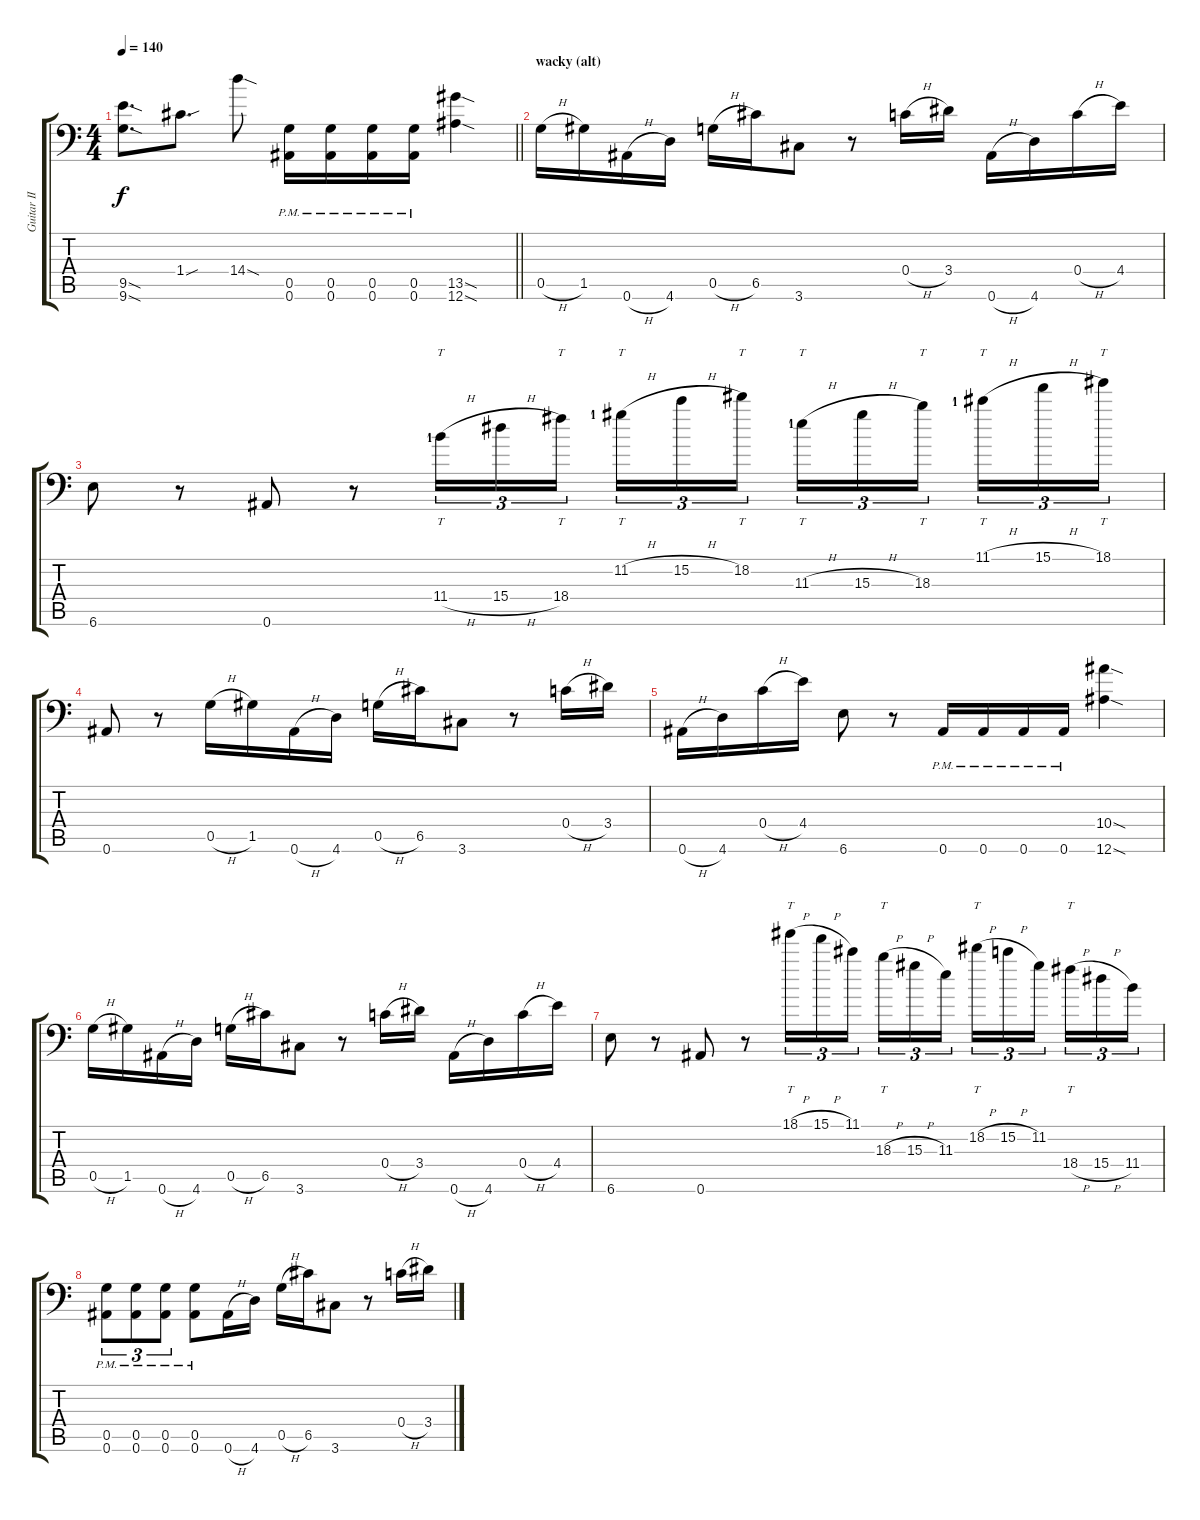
\track ("Guitar II (Jake)" "Guitar II ") {instrument overdrivenguitar}
\staff {score tabs}
\tuning (D4 A3 F3 C3 G2 Bb1) {hide}
\ts (4 4)
\tempo 140
\clef f4
\barLineRight lightlight
\ks c
(9.5{sod} 9.6{sod}).8{d dy f} 1.4{sou}.8{d} 14.4{sod}.8 (0.5{pm} 0.6{pm}).16 (0.5{pm} 0.6{pm}).16 (0.5{pm} 0.6{pm}).16 (0.5{pm} 0.6{pm}).16 (13.5{sod} 12.6{sod}).4 |
\section ("" "wacky (alt)")
0.5{h}.16 1.5.16 0.6{h}.16 4.6.16 0.5{h}.16 6.5.16 3.6.8 r.8 0.4{h}.16 3.4.16 0.6{h}.16 4.6.16 0.4{h}.16 4.4.16 |
6.6.8 r.8 0.6.8 r.8 11.4{h lf 2}.16{tt tu (3 2)} 15.4{h}.16{tu (3 2)} 18.4.16{tt tu (3 2) beam splitsecondary} 11.2{h lf 2}.16{tt tu (3 2)} 15.2{h}.16{tu (3 2)} 18.2.16{tt tu (3 2)} 11.3{h lf 2}.16{tt tu (3 2)} 15.3{h}.16{tu (3 2)} 18.3.16{tt tu (3 2) beam splitsecondary} 11.1{h lf 2}.16{tt tu (3 2)} 15.1{h}.16{tu (3 2)} 18.1.16{tt tu (3 2)} |
0.6.8 r.8 0.5{h}.16 1.5.16 0.6{h}.16 4.6.16 0.5{h}.16 6.5.16 3.6.8 r.8 0.4{h}.16 3.4.16 |
0.6{h}.16 4.6.16 0.4{h}.16 4.4.16 6.6.8 r.8 0.6{pm}.16 0.6{pm}.16 0.6{pm}.16 0.6{pm}.16 (10.4{sod} 12.6{sod}).4 |
0.5{h}.16 1.5.16 0.6{h}.16 4.6.16 0.5{h}.16 6.5.16 3.6.8 r.8 0.4{h}.16 3.4.16 0.6{h}.16 4.6.16 0.4{h}.16 4.4.16 |
6.6.8 r.8 0.6.8 r.8 18.1{h}.16{tt tu (3 2)} 15.1{h}.16{tu (3 2)} 11.1.16{tu (3 2) beam splitsecondary} 18.3{h}.16{tt tu (3 2)} 15.3{h}.16{tu (3 2)} 11.3.16{tu (3 2)} 18.2{h}.16{tt tu (3 2)} 15.2{h}.16{tu (3 2)} 11.2.16{tu (3 2) beam splitsecondary} 18.4{h}.16{tt tu (3 2)} 15.4{h}.16{tu (3 2)} 11.4.16{tu (3 2)} |
(0.5{pm} 0.6{pm}).8{tu (3 2)} (0.5{pm} 0.6{pm}).8{tu (3 2)} (0.5{pm} 0.6{pm}).8{tu (3 2)} (0.5{pm} 0.6{pm}).8 0.6{h}.16 4.6.16 0.5{h}.16 6.5.16 3.6.8 r.8 0.4{h}.16 3.4.16
